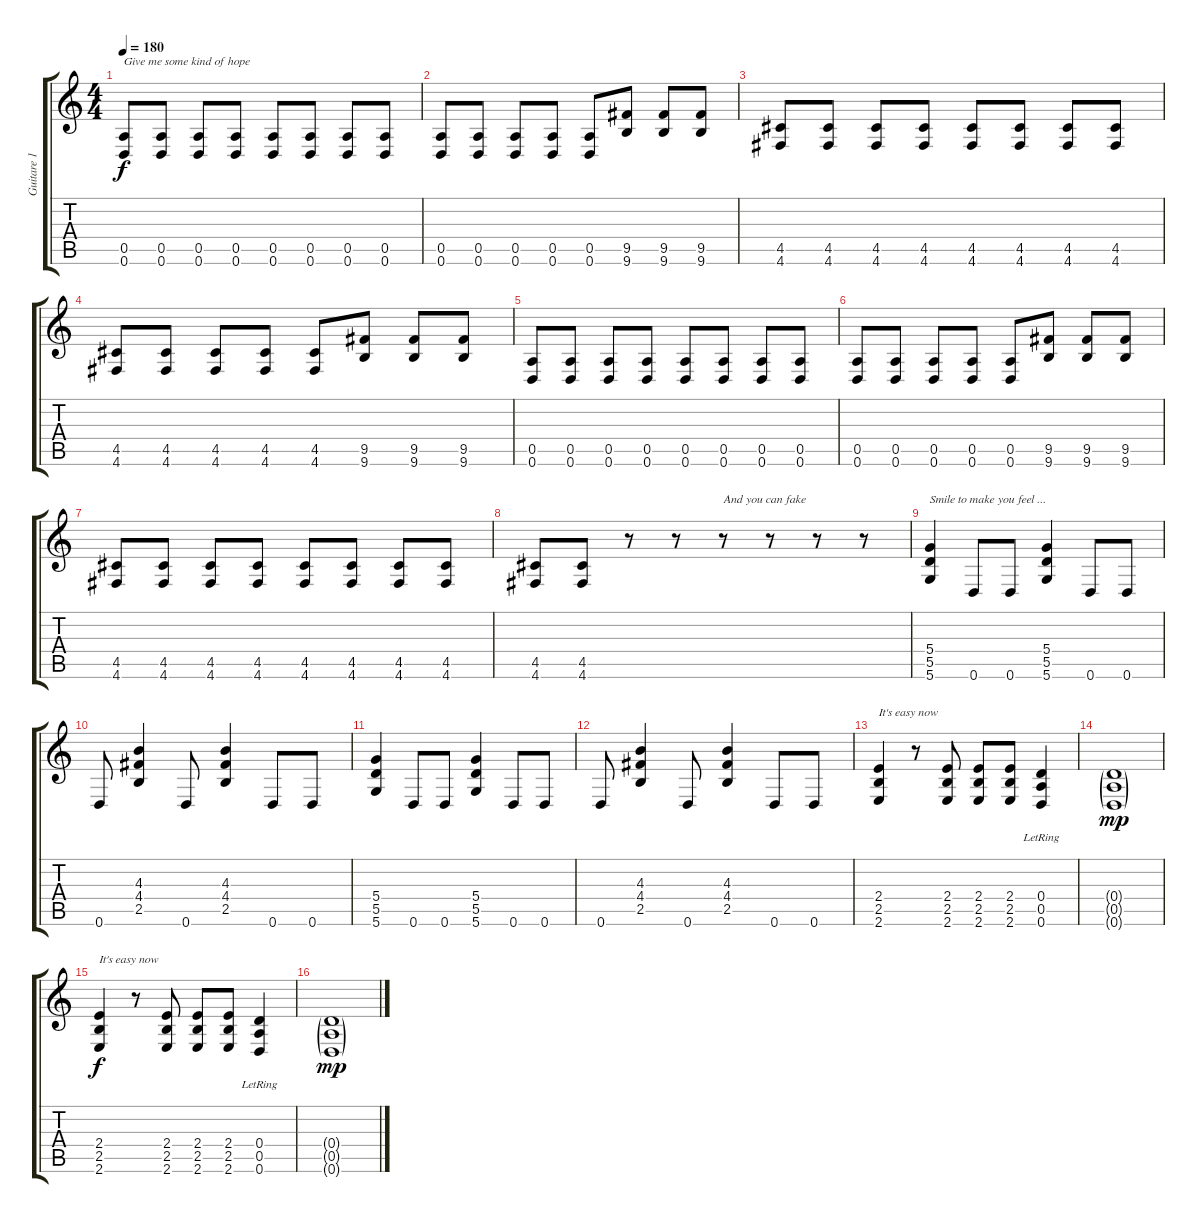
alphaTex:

\track ("Guitare 1" "Guitare 1") {instrument distortionguitar}
\staff {score tabs}
\tuning (E4 B3 G3 D3 A2 D2) {hide}
\ts (4 4)
\tempo 180
\clef g2
\ks c
(0.5 0.6).8{txt "Give me some kind of hope" dy f} (0.5 0.6).8 (0.5 0.6).8 (0.5 0.6).8 (0.5 0.6).8 (0.5 0.6).8 (0.5 0.6).8 (0.5 0.6).8 |
(0.5 0.6).8 (0.5 0.6).8 (0.5 0.6).8 (0.5 0.6).8 (0.5 0.6).8 (9.5 9.6).8 (9.5 9.6).8 (9.5 9.6).8 |
(4.5 4.6).8 (4.5 4.6).8 (4.5 4.6).8 (4.5 4.6).8 (4.5 4.6).8 (4.5 4.6).8 (4.5 4.6).8 (4.5 4.6).8 |
(4.5 4.6).8 (4.5 4.6).8 (4.5 4.6).8 (4.5 4.6).8 (4.5 4.6).8 (9.5 9.6).8 (9.5 9.6).8 (9.5 9.6).8 |
(0.5 0.6).8 (0.5 0.6).8 (0.5 0.6).8 (0.5 0.6).8 (0.5 0.6).8 (0.5 0.6).8 (0.5 0.6).8 (0.5 0.6).8 |
(0.5 0.6).8 (0.5 0.6).8 (0.5 0.6).8 (0.5 0.6).8 (0.5 0.6).8 (9.5 9.6).8 (9.5 9.6).8 (9.5 9.6).8 |
(4.5 4.6).8 (4.5 4.6).8 (4.5 4.6).8 (4.5 4.6).8 (4.5 4.6).8 (4.5 4.6).8 (4.5 4.6).8 (4.5 4.6).8 |
(4.5 4.6).8 (4.5 4.6).8 r.8 r.8 r.8{txt "And you can fake"} r.8 r.8 r.8 |
(5.4 5.5 5.6).4{txt "Smile to make you feel ..."} 0.6.8 0.6.8 (5.4 5.5 5.6).4 0.6.8 0.6.8 |
0.6.8 (4.3 4.4 2.5).4 0.6.8 (4.3 4.4 2.5).4 0.6.8 0.6.8 |
(5.4 5.5 5.6).4 0.6.8 0.6.8 (5.4 5.5 5.6).4 0.6.8 0.6.8 |
0.6.8 (4.3 4.4 2.5).4 0.6.8 (4.3 4.4 2.5).4 0.6.8 0.6.8 |
(2.4 2.5 2.6).4{txt "It's easy now"} r.8 (2.4 2.5 2.6).8 (2.4 2.5 2.6).8 (2.4 2.5 2.6).8 (0.4{lr} 0.5{lr} 0.6{lr}).4 |
(0.4{g} 0.5{g} 0.6{g}).1{dy mp} |
(2.4 2.5 2.6).4{txt "It's easy now" dy f} r.8 (2.4 2.5 2.6).8 (2.4 2.5 2.6).8 (2.4 2.5 2.6).8 (0.4{lr} 0.5{lr} 0.6{lr}).4 |
(0.4{g} 0.5{g} 0.6{g}).1{dy mp}
